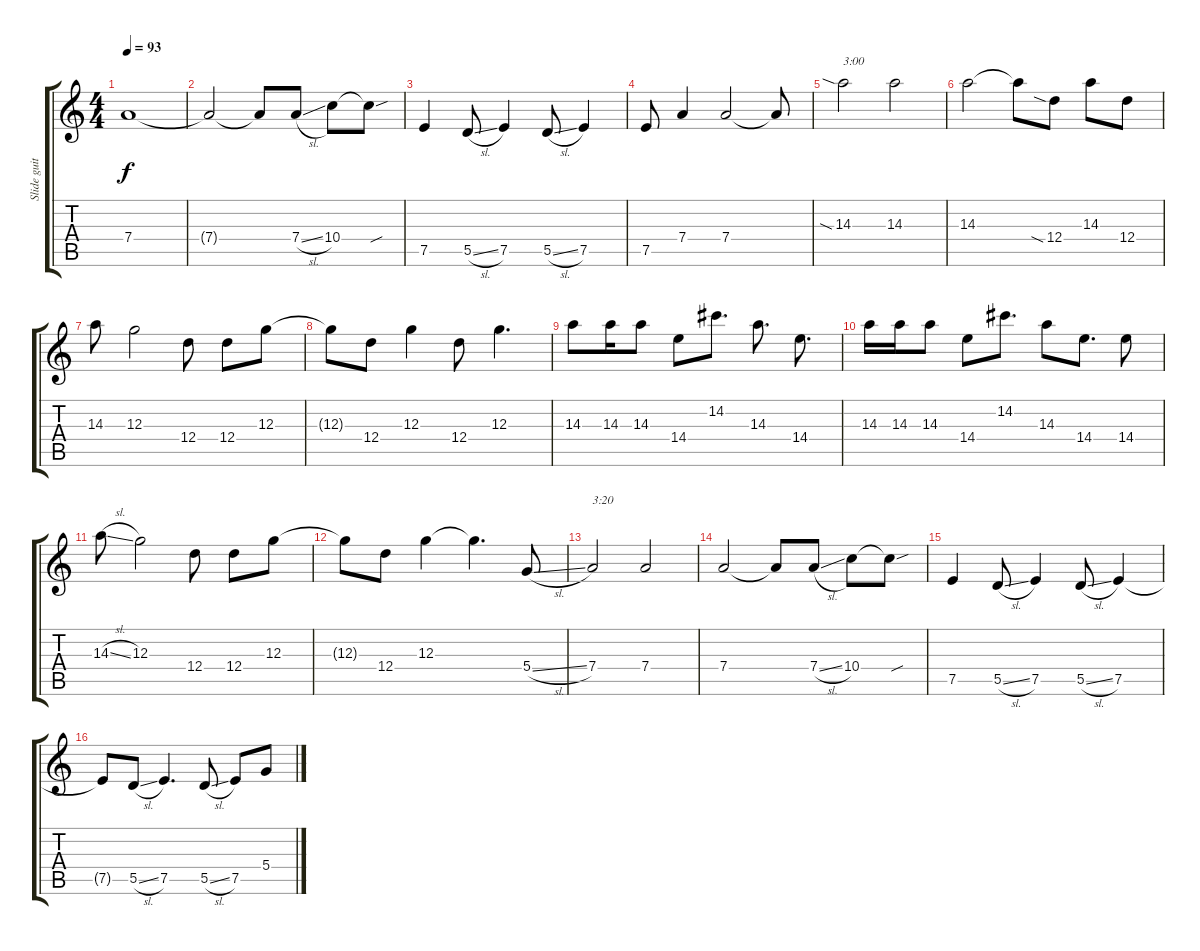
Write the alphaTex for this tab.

\track ("Slide guitar" "Slide guit") {instrument distortionguitar}
\staff {score tabs}
\tuning (E4 B3 G3 D3 A2 E2) {hide}
\ts (4 4)
\tempo 93
\clef g2
\ks c
7.4.1{dy f} |
7.4{t}.2 7.4{t}.8 7.4{sl}.8 10.4.8 10.4{sou t}.8 |
7.5.4 5.5{sl}.8 7.5.4 5.5{sl}.8 7.5.4 |
7.5.8 7.4.4 7.4.2 7.4{t}.8 |
14.3{sia}.2{txt "3:00"} 14.3.2 |
14.3.2 14.3{t}.8 12.4{sia}.8 14.3.8 12.4.8 |
14.3.8 12.3.2 12.4.8 12.4.8 12.3.8 |
12.3{t}.8 12.4.8 12.3.4 12.4.8 12.3.4{d} |
14.3.8 14.3.16 14.3.8 14.4.8 14.2.8{d} 14.3.8{d} 14.4.8{d} |
14.3.16 14.3.16 14.3.8 14.4.8 14.2.8{d} 14.3.8 14.4.8{d} 14.4.8 |
14.3{sl}.8 12.3.2 12.4.8 12.4.8 12.3.8 |
12.3{t}.8 12.4.8 12.3.4 12.3{t}.4{d} 5.4{sl}.8 |
7.4.2{txt "3:20"} 7.4.2 |
7.4.2 7.4{t}.8 7.4{sl}.8 10.4.8 10.4{sou t}.8 |
7.5.4 5.5{sl}.8 7.5.4 5.5{sl}.8 7.5.4 |
7.5{t}.8 5.5{sl}.8 7.5.4{d} 5.5{sl}.8 7.5.8 5.4{sl}.8
